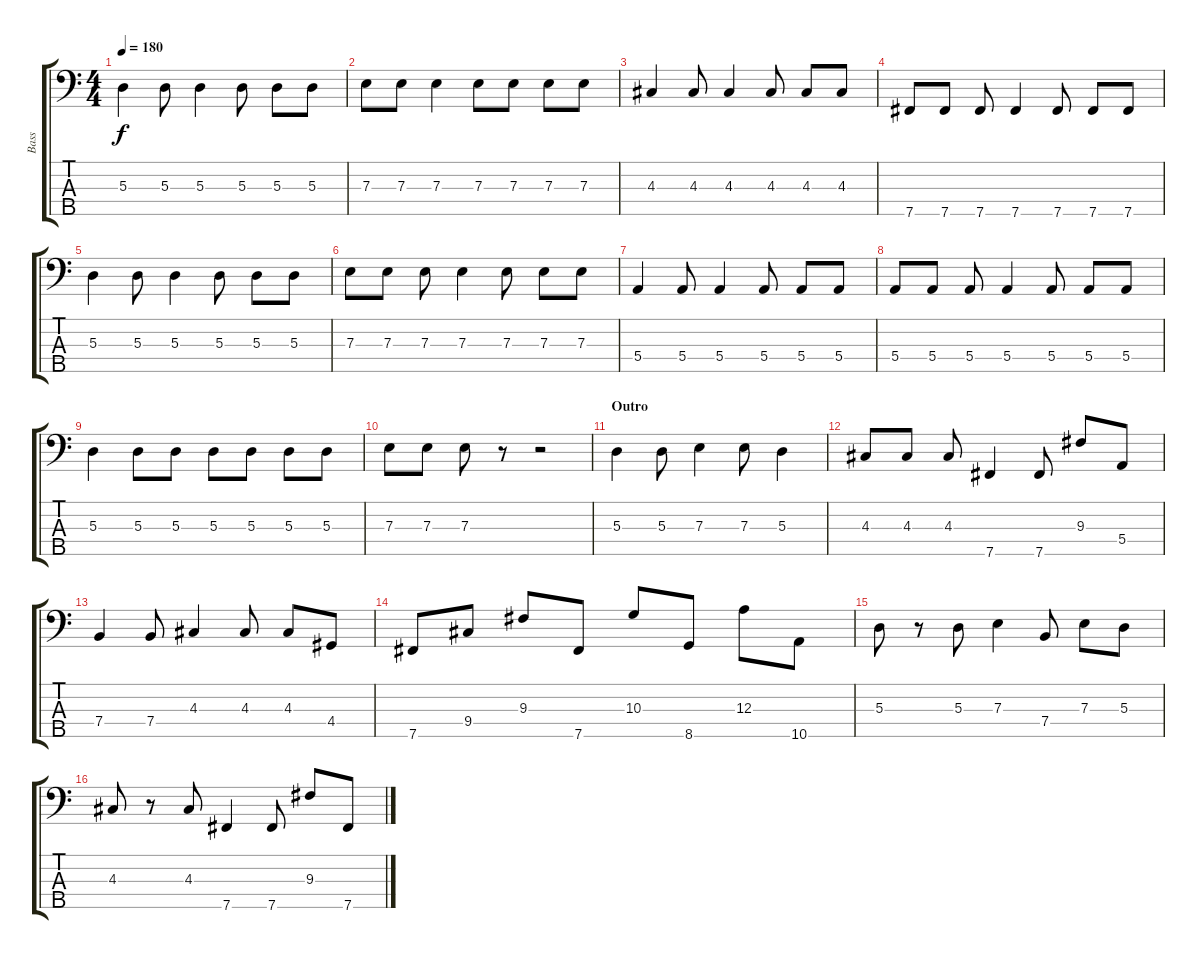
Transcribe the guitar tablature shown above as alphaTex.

\track ("Bass" "Bass") {instrument electricbassfinger}
\staff {score tabs}
\tuning (G2 D2 A1 E1 B0) {hide}
\ts (4 4)
\tempo 180
\clef f4
\ks c
5.3.4{dy f} 5.3.8 5.3.4 5.3.8 5.3.8 5.3.8 |
7.3.8 7.3.8 7.3.4 7.3.8 7.3.8 7.3.8 7.3.8 |
4.3.4 4.3.8 4.3.4 4.3.8 4.3.8 4.3.8 |
7.5.8 7.5.8 7.5.8 7.5.4 7.5.8 7.5.8 7.5.8 |
5.3.4 5.3.8 5.3.4 5.3.8 5.3.8 5.3.8 |
7.3.8 7.3.8 7.3.8 7.3.4 7.3.8 7.3.8 7.3.8 |
5.4.4 5.4.8 5.4.4 5.4.8 5.4.8 5.4.8 |
5.4.8 5.4.8 5.4.8 5.4.4 5.4.8 5.4.8 5.4.8 |
5.3.4 5.3.8 5.3.8 5.3.8 5.3.8 5.3.8 5.3.8 |
7.3.8 7.3.8 7.3.8 r.8 r.2 |
\section ("" "Outro")
5.3.4 5.3.8 7.3.4 7.3.8 5.3.4 |
4.3.8 4.3.8 4.3.8 7.5.4 7.5.8 9.3.8 5.4.8 |
7.4.4 7.4.8 4.3.4 4.3.8 4.3.8 4.4.8 |
7.5.8 9.4.8 9.3.8 7.5.8 10.3.8 8.5.8 12.3.8 10.5.8 |
5.3.8 r.8 5.3.8 7.3.4 7.4.8 7.3.8 5.3.8 |
4.3.8 r.8 4.3.8 7.5.4 7.5.8 9.3.8 7.5.8
